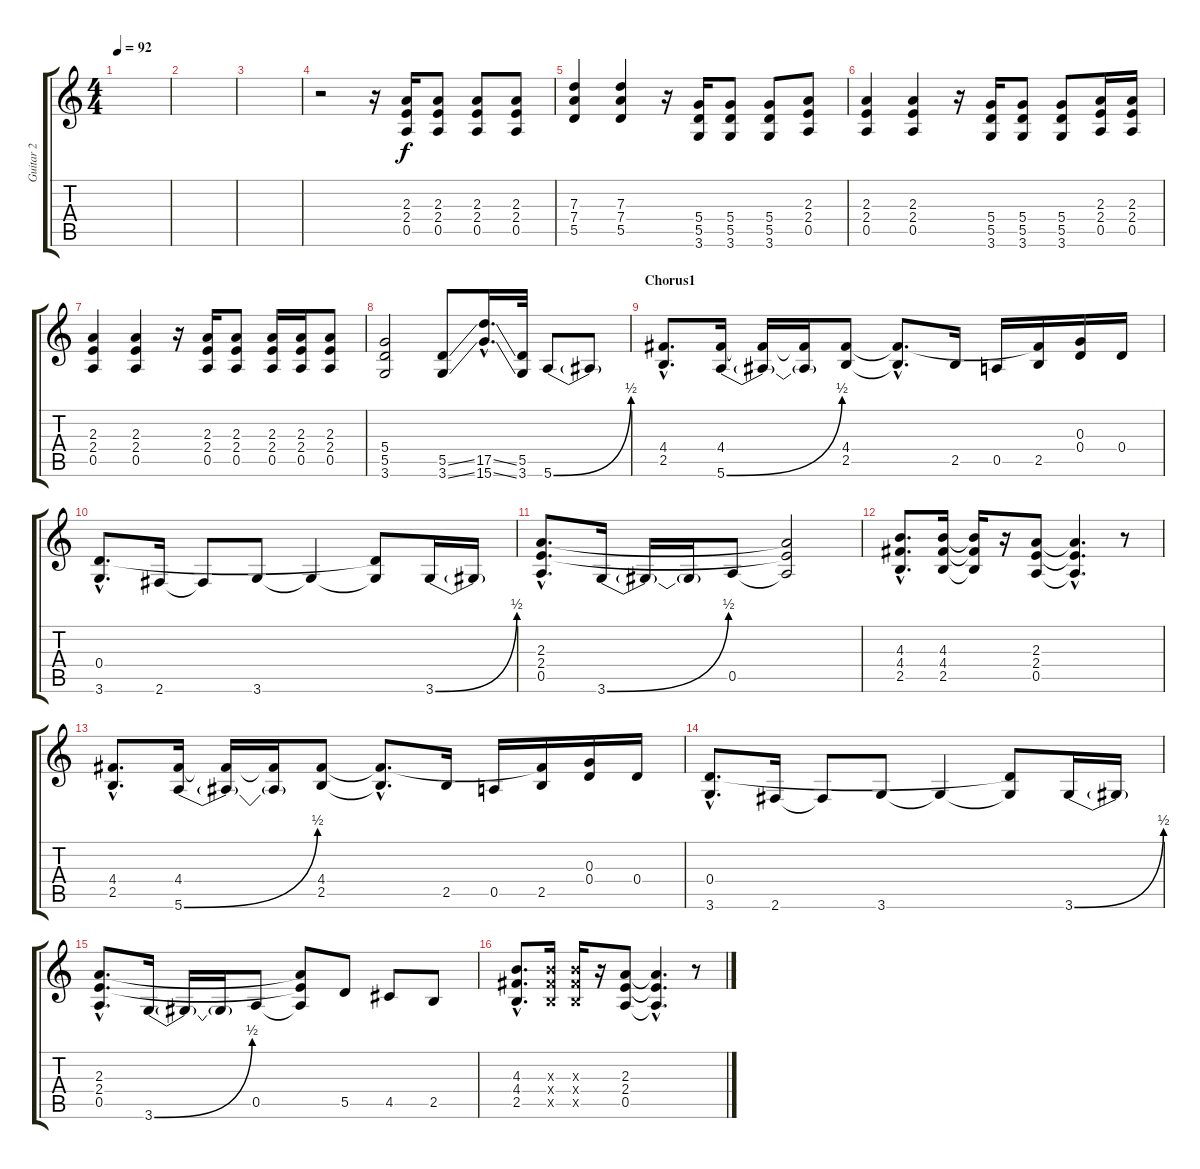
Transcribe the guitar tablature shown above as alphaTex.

\track ("Guitar 2" "Guitar 2") {instrument overdrivenguitar}
\staff {score tabs}
\tuning (E4 B3 G3 D3 A2 E2) {hide}
\ts (4 4)
\tempo 92
\clef g2
\ks c
|
|
|
r.2 r.16 (2.3 2.4 0.5).16{volume 7} (2.3 2.4 0.5).8 (2.3 2.4 0.5).8 (2.3 2.4 0.5).8 |
(7.3 7.4 5.5).4 (7.3 7.4 5.5).4 r.16 (5.4 5.5 3.6).16 (5.4 5.5 3.6).8 (5.4 5.5 3.6).8 (2.3 2.4 0.5).8 |
(2.3 2.4 0.5).4 (2.3 2.4 0.5).4 r.16 (5.4 5.5 3.6).16 (5.4 5.5 3.6).8 (5.4 5.5 3.6).8 (2.3 2.4 0.5).16 (2.3 2.4 0.5).16 |
(2.3 2.4 0.5).4 (2.3 2.4 0.5).4 r.16 (2.3 2.4 0.5).16 (2.3 2.4 0.5).8 (2.3 2.4 0.5).16 (2.3 2.4 0.5).16 (2.3 2.4 0.5).8 |
(5.4 5.5 3.6).2 (5.5{ss} 3.6{ss}).8 (17.5{ss hac} 15.6{ss hac}).16{d} (5.5 3.6).32 5.6{be (bend 0 0 60 2)}.8 5.6{t}.8 |
\section ("" "Chorus1")
(4.4{hac} 2.5{hac}).8{d} (4.4 5.6{be (bend 0 0 60 2)}).16 (4.4{t} 5.6{t}).16 (4.4{t} 5.6{t}).16 (4.4 2.5).8 (4.4{hac t} 2.5{hac t}).8{d} 2.5.16 0.5.16 (4.4{t} 2.5).16 (0.3 0.4).16 0.4.16 |
(0.4{hac} 3.6{hac}).8{d} 2.6.16 2.6{t}.8 3.6.8 3.6{t}.4 (0.4{t} 3.6{t}).8 3.6{be (bend 0 0 60 2)}.16 3.6{t}.16 |
(2.3{hac} 2.4{hac} 0.5{hac}).8{d} 3.6{be (bend 0 0 60 2)}.16 3.6{t}.16 3.6{t}.16 0.5.8 (2.3{t} 2.4{t} 0.5{t}).2 |
(4.3{hac} 4.4{hac} 2.5{hac}).8{d} (4.3 4.4 2.5).16 (4.3{t} 4.4{t} 2.5{t}).16 r.16 (2.3 2.4 0.5).8 (2.3{hac t} 2.4{hac t} 0.5{hac t}).4{d} r.8 |
(4.4{hac} 2.5{hac}).8{d} (4.4 5.6{be (bend 0 0 60 2)}).16 (4.4{t} 5.6{t}).16 (4.4{t} 5.6{t}).16 (4.4 2.5).8 (4.4{hac t} 2.5{hac t}).8{d} 2.5.16 0.5.16 (4.4{t} 2.5).16 (0.3 0.4).16 0.4.16 |
(0.4{hac} 3.6{hac}).8{d} 2.6.16 2.6{t}.8 3.6.8 3.6{t}.4 (0.4{t} 3.6{t}).8 3.6{be (bend 0 0 60 2)}.16 3.6{t}.16 |
(2.3{hac} 2.4{hac} 0.5{hac}).8{d} 3.6{be (bend 0 0 60 2)}.16 3.6{t}.16 3.6{t}.16 0.5.8 (2.3{t} 2.4{t} 0.5{t}).8 5.5.8 4.5.8 2.5.8 |
(4.3{hac} 4.4{hac} 2.5{hac}).8{d} (4.3{x} 4.4{x} 2.5{x}).16 (4.3{x} 4.4{x} 2.5{x}).16 r.16 (2.3 2.4 0.5).8 (2.3{hac t} 2.4{hac t} 0.5{hac t}).4{d} r.8
